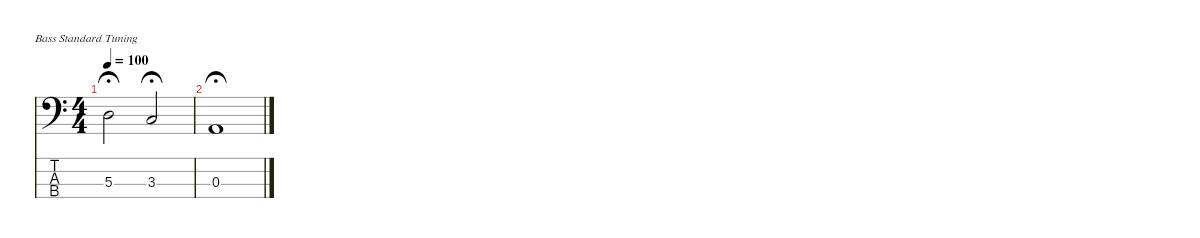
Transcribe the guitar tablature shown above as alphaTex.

\defaultSystemsLayout 4
\hideDynamics
\bracketExtendMode nobrackets
\singleTrackTrackNamePolicy hidden
\multiTrackTrackNamePolicy hidden
\firstSystemTrackNameMode fullname
\firstSystemTrackNameOrientation horizontal
\otherSystemsTrackNameOrientation horizontal
\track ("John Paul Jones" "E-Bass") {instrument electricbassfinger}
\staff {score tabs}
\tuning (G2 D2 A1 E1)
\ts (4 4)
\tempo 100
\clef f4
\ks c
5.3.2{dy mf fermata (medium 0.5) beam Down} 3.3.2{fermata (medium 0.5) beam Up} |
0.3.1{fermata (medium 0.5) beam Up}
